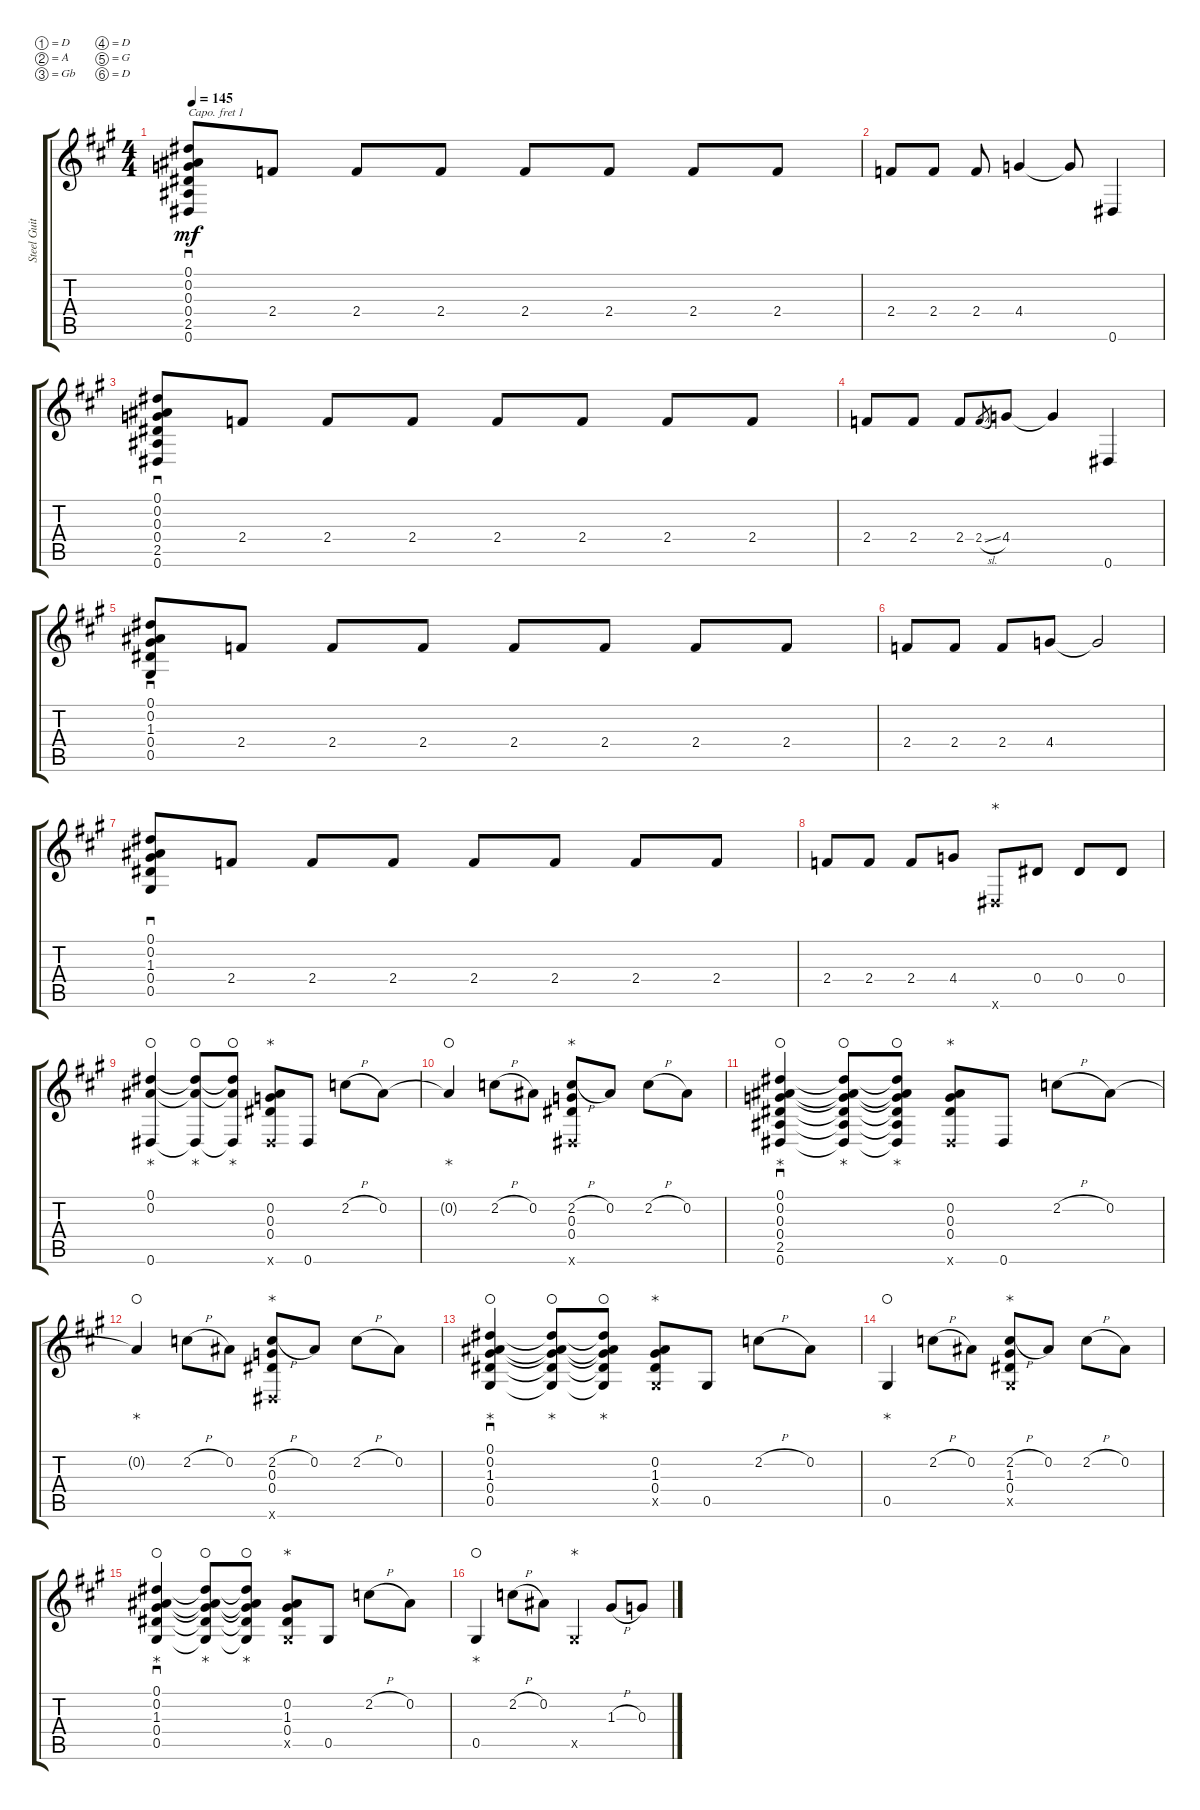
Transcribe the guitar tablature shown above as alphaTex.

\defaultSystemsLayout 4
\bracketExtendMode groupsimilarinstruments
\otherSystemsTrackNameOrientation horizontal
\track ("Steel Guitar" "Steel Guit") {instrument acousticguitarsteel}
\staff {score tabs}
\capo 1
\tuning (D4 A3 Gb3 D3 G2 D2)
\ts (4 4)
\tempo 145
\clef g2
\ks a
(0.6{acc forcenatural} 2.5{acc forcenatural} 0.4{acc forcenatural} 0.3{acc b} 0.2{acc forcenatural} 0.1{acc forcenatural}).8{sd dy mf beam Up} 2.4{acc b}.8{beam Up} 2.4{acc b}.8{beam Up} 2.4{acc b}.8{beam Up} 2.4{acc b}.8{beam Up} 2.4{acc b}.8{beam Up} 2.4{acc b}.8{beam Up} 2.4{acc b}.8{beam Up} |
\scale
0.878656 2.4{acc b}.8{beam Up} 2.4{acc b}.8{beam Up} 2.4{acc b}.8{beam Up} 4.4{acc b}.4{beam Up} 4.4{t acc b}.8{beam Up} 0.6{acc forcenatural}.4{beam Up} |
\scale
0.988967 (0.6{acc forcenatural} 2.5{acc forcenatural} 0.4{acc forcenatural} 0.3{acc b} 0.2{acc forcenatural} 0.1{acc forcenatural}).8{sd beam Up} 2.4{acc b}.8{beam Up} 2.4{acc b}.8{beam Up} 2.4{acc b}.8{beam Up} 2.4{acc b}.8{beam Up} 2.4{acc b}.8{beam Up} 2.4{acc b}.8{beam Up} 2.4{acc b}.8{beam Up} |
\scale
1.13238 2.4{acc b}.8{beam Up} 2.4{acc b}.8{beam Up} 2.4{acc b}.8{beam Up} 2.4{sl acc b}.8{gr beam Up} 4.4{acc b}.8{beam Up} 4.4{t acc b}.4{beam Up} 0.6{acc forcenatural}.4{beam Up} |
\scale
1.00452 (0.1{acc forcenatural} 0.2{acc forcenatural} 1.3{acc forcenatural} 0.4{acc forcenatural} 0.5{acc forcenatural}).8{sd beam Up} 2.4{acc b}.8{beam Up} 2.4{acc b}.8{beam Up} 2.4{acc b}.8{beam Up} 2.4{acc b}.8{beam Up} 2.4{acc b}.8{beam Up} 2.4{acc b}.8{beam Up} 2.4{acc b}.8{beam Up} |
\scale
0.90863 2.4{acc b}.8{beam Up} 2.4{acc b}.8{beam Up} 2.4{acc b}.8{beam Up} 4.4{acc b}.8{beam Up} 4.4{t acc b}.2{beam Up} |
\scale
1.08685 (0.1{acc forcenatural} 0.2{acc forcenatural} 1.3{acc forcenatural} 0.4{acc forcenatural} 0.5{acc forcenatural}).8{sd beam Up} 2.4{acc b}.8{beam Up} 2.4{acc b}.8{beam Up} 2.4{acc b}.8{beam Up} 2.4{acc b}.8{beam Up} 2.4{acc b}.8{beam Up} 2.4{acc b}.8{beam Up} 2.4{acc b}.8{beam Up} |
2.4{acc b}.8{beam Up} 2.4{acc b}.8{beam Up} 2.4{acc b}.8{beam Up} 4.4{acc b}.8{beam Up} 0.6{x acc forcenatural}.8{glpf beam Up} 0.4{acc forcenatural}.8{beam Up} 0.4{acc forcenatural}.8{beam Up} 0.4{acc forcenatural}.8{beam Up} |
(0.6{acc forcenatural} 0.1{acc forcenatural} 0.2{acc forcenatural}).4{waho glpt beam Up} (0.6{t acc forcenatural} 0.1{t acc forcenatural} 0.2{t acc forcenatural}).8{waho glpt beam Up} (0.6{t acc forcenatural} 0.1{t acc forcenatural} 0.2{t acc forcenatural}).8{waho glpt beam Up} (0.6{x acc forcenatural} 0.2{acc forcenatural} 0.3{acc b} 0.4{acc forcenatural}).8{glpf beam Up} 0.6{acc forcenatural}.8{beam Up} 2.2{h acc b}.8{beam Down} 0.2{acc forcenatural}.8{beam Down} |
0.2{t acc forcenatural}.4{waho glpt beam Up} 2.2{h acc b}.8{beam Down} 0.2{acc forcenatural}.8{beam Down} (2.2{h acc b} 0.3{acc b} 0.4{acc forcenatural} 0.6{x acc forcenatural}).8{glpf beam Up} 0.2{acc forcenatural}.8{beam Up} 2.2{h acc b}.8{beam Down} 0.2{acc forcenatural}.8{beam Down} |
(0.6{acc forcenatural} 2.5{acc forcenatural} 0.4{acc forcenatural} 0.3{acc b} 0.2{acc forcenatural} 0.1{acc forcenatural}).4{sd waho glpt beam Up} (0.6{t acc forcenatural} 2.5{t acc forcenatural} 0.4{t acc forcenatural} 0.3{t acc b} 0.2{t acc forcenatural} 0.1{t acc forcenatural}).8{waho glpt beam Up} (0.6{t acc forcenatural} 2.5{t acc forcenatural} 0.4{t acc forcenatural} 0.3{t acc b} 0.2{t acc forcenatural} 0.1{t acc forcenatural}).8{waho glpt beam Up} (0.2{acc forcenatural} 0.3{acc b} 0.4{acc forcenatural} 0.6{x acc forcenatural}).8{glpf beam Up} 0.6{acc forcenatural}.8{beam Up} 2.2{h acc b}.8{beam Down} 0.2{acc forcenatural}.8{beam Down} |
0.2{t acc forcenatural}.4{waho glpt beam Up} 2.2{h acc b}.8{beam Down} 0.2{acc forcenatural}.8{beam Down} (2.2{h acc b} 0.3{acc b} 0.4{acc forcenatural} 0.6{x acc forcenatural}).8{glpf beam Up} 0.2{acc forcenatural}.8{beam Up} 2.2{h acc b}.8{beam Down} 0.2{acc forcenatural}.8{beam Down} |
(0.5{acc forcenatural} 0.4{acc forcenatural} 1.3{acc forcenatural} 0.2{acc forcenatural} 0.1{acc forcenatural}).4{sd waho glpt beam Up} (0.5{t acc forcenatural} 0.4{t acc forcenatural} 1.3{t acc forcenatural} 0.2{t acc forcenatural} 0.1{t acc forcenatural}).8{waho glpt beam Up} (0.5{t acc forcenatural} 0.4{t acc forcenatural} 1.3{t acc forcenatural} 0.2{t acc forcenatural} 0.1{t acc forcenatural}).8{waho glpt beam Up} (0.2{acc forcenatural} 1.3{acc forcenatural} 0.4{acc forcenatural} 0.5{x acc forcenatural}).8{glpf beam Up} 0.5{acc forcenatural}.8{beam Up} 2.2{h acc b}.8{beam Down} 0.2{acc forcenatural}.8{beam Down} |
0.5{acc forcenatural}.4{waho glpt beam Up} 2.2{h acc b}.8{beam Down} 0.2{acc forcenatural}.8{beam Down} (2.2{h acc b} 1.3{acc forcenatural} 0.4{acc forcenatural} 0.5{x acc forcenatural}).8{glpf beam Up} 0.2{acc forcenatural}.8{beam Up} 2.2{h acc b}.8{beam Down} 0.2{acc forcenatural}.8{beam Down} |
(0.5{acc forcenatural} 0.4{acc forcenatural} 1.3{acc forcenatural} 0.2{acc forcenatural} 0.1{acc forcenatural}).4{sd waho glpt beam Up} (0.5{t acc forcenatural} 0.4{t acc forcenatural} 1.3{t acc forcenatural} 0.2{t acc forcenatural} 0.1{t acc forcenatural}).8{waho glpt beam Up} (0.5{t acc forcenatural} 0.4{t acc forcenatural} 1.3{t acc forcenatural} 0.2{t acc forcenatural} 0.1{t acc forcenatural}).8{waho glpt beam Up} (0.2{acc forcenatural} 1.3{acc forcenatural} 0.4{acc forcenatural} 0.5{x acc forcenatural}).8{glpf beam Up} 0.5{acc forcenatural}.8{beam Up} 2.2{h acc b}.8{beam Down} 0.2{acc forcenatural}.8{beam Down} |
0.5{acc forcenatural}.4{waho glpt beam Up} 2.2{h acc b}.8{beam Down} 0.2{acc forcenatural}.8{beam Down} 0.5{x acc forcenatural}.4{glpf beam Up} 1.3{h acc forcenatural}.8{beam Up} 0.3{acc b}.8{beam Up}
